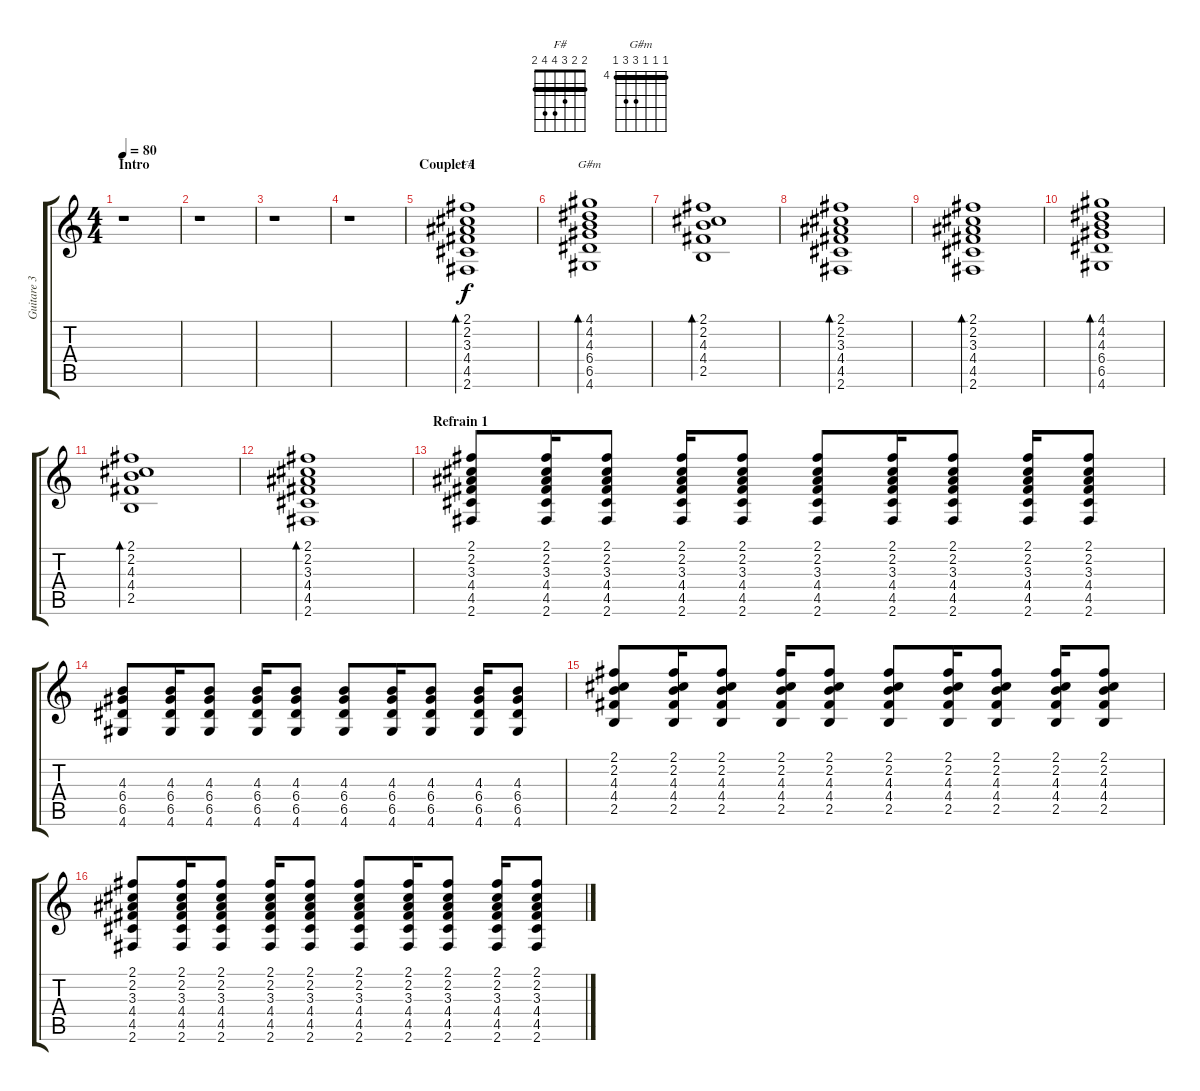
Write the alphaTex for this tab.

\track ("Guitare 3" "Guitare 3") {instrument acousticguitarnylon}
\staff {score tabs}
\tuning (E4 B3 G3 D3 A2 E2) {hide}
\chord ("F#" 2 2 3 4 4 2) {barre 2}
\chord ("G#m" 4 4 4 6 6 4) {firstfret 4 barre 4}
\ts (4 4)
\section ("" "Intro")
\tempo 80
\clef g2
\ks c
r.1{dy f instrument acousticguitarnylon} |
r.1 |
r.1 |
r.1 |
\section ("" "Couplet 1")
(2.1 2.2 3.3 4.4 4.5 2.6).1{bd 120 ch "F#"} |
(4.1 4.2 4.3 6.4 6.5 4.6).1{bd 60 ch "G#m"} |
(2.1 2.2 4.3 4.4 2.5).1{bd 60} |
(2.1 2.2 3.3 4.4 4.5 2.6).1{bd 120} |
(2.1 2.2 3.3 4.4 4.5 2.6).1{bd 120} |
(4.1 4.2 4.3 6.4 6.5 4.6).1{bd 60} |
(2.1 2.2 4.3 4.4 2.5).1{bd 60} |
(2.1 2.2 3.3 4.4 4.5 2.6).1{bd 120} |
\section ("" "Refrain 1")
(2.1 2.2 3.3 4.4 4.5 2.6).8 (2.1 2.2 3.3 4.4 4.5 2.6).16 (2.1 2.2 3.3 4.4 4.5 2.6).8 (2.1 2.2 3.3 4.4 4.5 2.6).16 (2.1 2.2 3.3 4.4 4.5 2.6).8 (2.1 2.2 3.3 4.4 4.5 2.6).8 (2.1 2.2 3.3 4.4 4.5 2.6).16 (2.1 2.2 3.3 4.4 4.5 2.6).8 (2.1 2.2 3.3 4.4 4.5 2.6).16 (2.1 2.2 3.3 4.4 4.5 2.6).8 |
(4.3 6.4 6.5 4.6).8 (4.3 6.4 6.5 4.6).16 (4.3 6.4 6.5 4.6).8 (4.3 6.4 6.5 4.6).16 (4.3 6.4 6.5 4.6).8 (4.3 6.4 6.5 4.6).8 (4.3 6.4 6.5 4.6).16 (4.3 6.4 6.5 4.6).8 (4.3 6.4 6.5 4.6).16 (4.3 6.4 6.5 4.6).8 |
(2.1 2.2 4.3 4.4 2.5).8 (2.1 2.2 4.3 4.4 2.5).16 (2.1 2.2 4.3 4.4 2.5).8 (2.1 2.2 4.3 4.4 2.5).16 (2.1 2.2 4.3 4.4 2.5).8 (2.1 2.2 4.3 4.4 2.5).8 (2.1 2.2 4.3 4.4 2.5).16 (2.1 2.2 4.3 4.4 2.5).8 (2.1 2.2 4.3 4.4 2.5).16 (2.1 2.2 4.3 4.4 2.5).8 |
(2.1 2.2 3.3 4.4 4.5 2.6).8 (2.1 2.2 3.3 4.4 4.5 2.6).16 (2.1 2.2 3.3 4.4 4.5 2.6).8 (2.1 2.2 3.3 4.4 4.5 2.6).16 (2.1 2.2 3.3 4.4 4.5 2.6).8 (2.1 2.2 3.3 4.4 4.5 2.6).8 (2.1 2.2 3.3 4.4 4.5 2.6).16 (2.1 2.2 3.3 4.4 4.5 2.6).8 (2.1 2.2 3.3 4.4 4.5 2.6).16 (2.1 2.2 3.3 4.4 4.5 2.6).8
